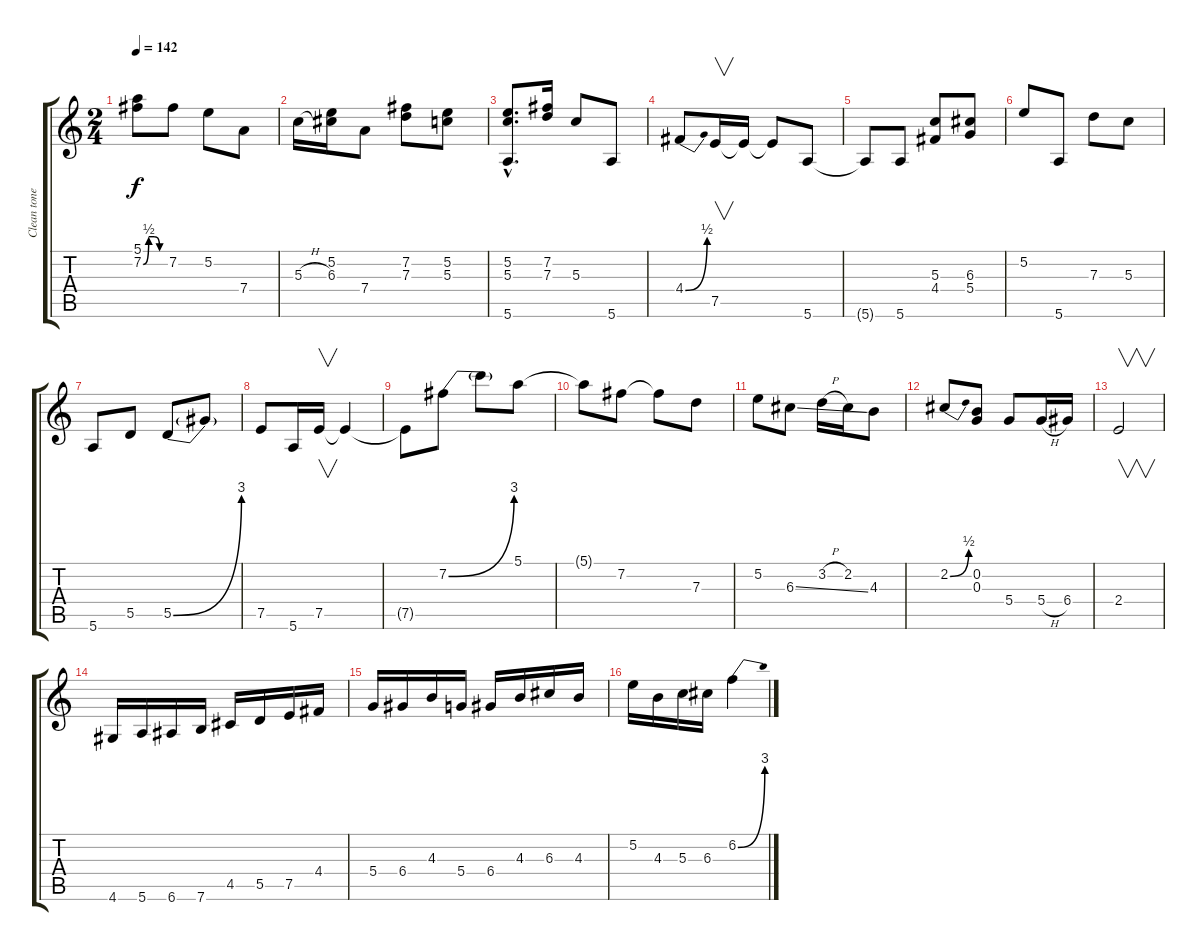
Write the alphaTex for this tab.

\track ("Clean tone guitar" "Clean tone") {instrument electricguitarclean}
\staff {score tabs}
\tuning (E4 B3 G3 D3 A2 E2) {hide}
\ts (2 4)
\tempo 142
\clef g2
\ks c
(5.1 7.2{be (custom 0 0 15 2 30 2 45 0 60 0)}).8{dy f} 7.2.8 5.2.8 7.4.8 |
5.3{h}.16 (5.2 6.3).16 7.4.8 (7.2 7.3).8 (5.2 5.3).8 |
(5.2{hac} 5.3{hac} 5.6{hac}).8{d} (7.2 7.3).16 5.3.8 5.6.8 |
4.4{be (bend 0 0 60 2)}.8 7.5.16{v} 7.5{t}.16 7.5{t}.8 5.6.8 |
5.6{t}.8 5.6.8 (5.3 4.4).8 (6.3 5.4).8 |
5.2.8 5.6.8 7.3.8 5.3.8 |
5.6.8 5.5.8 5.5{be (bend 0 0 60 12)}.8 5.5{t}.8 |
7.5.8 5.6.16 7.5.16{v} 7.5{t}.4 |
7.5{t}.8 7.2{be (bend 0 0 60 12)}.8 7.2{t}.8 5.1.8 |
5.1{t}.8 7.2.8 7.2{t}.8 7.3.8 |
5.2.8 6.3{ss}.8 3.2{h}.16 2.2.16 4.3.8 |
2.2{be (bend 0 0 60 2)}.8 (0.2 0.3).8 5.4.8 5.4{h}.16 6.4.16 |
2.4.2{v} |
4.6.16 5.6.16 6.6.16 7.6.16 4.5.16 5.5.16 7.5.16 4.4.16 |
5.4.16 6.4.16 4.3.16 5.4.16 6.4.16 4.3.16 6.3.16 4.3.16 |
5.2.16 4.3.16 5.3.16 6.3.16 6.2{be (bend 0 0 60 12)}.4
